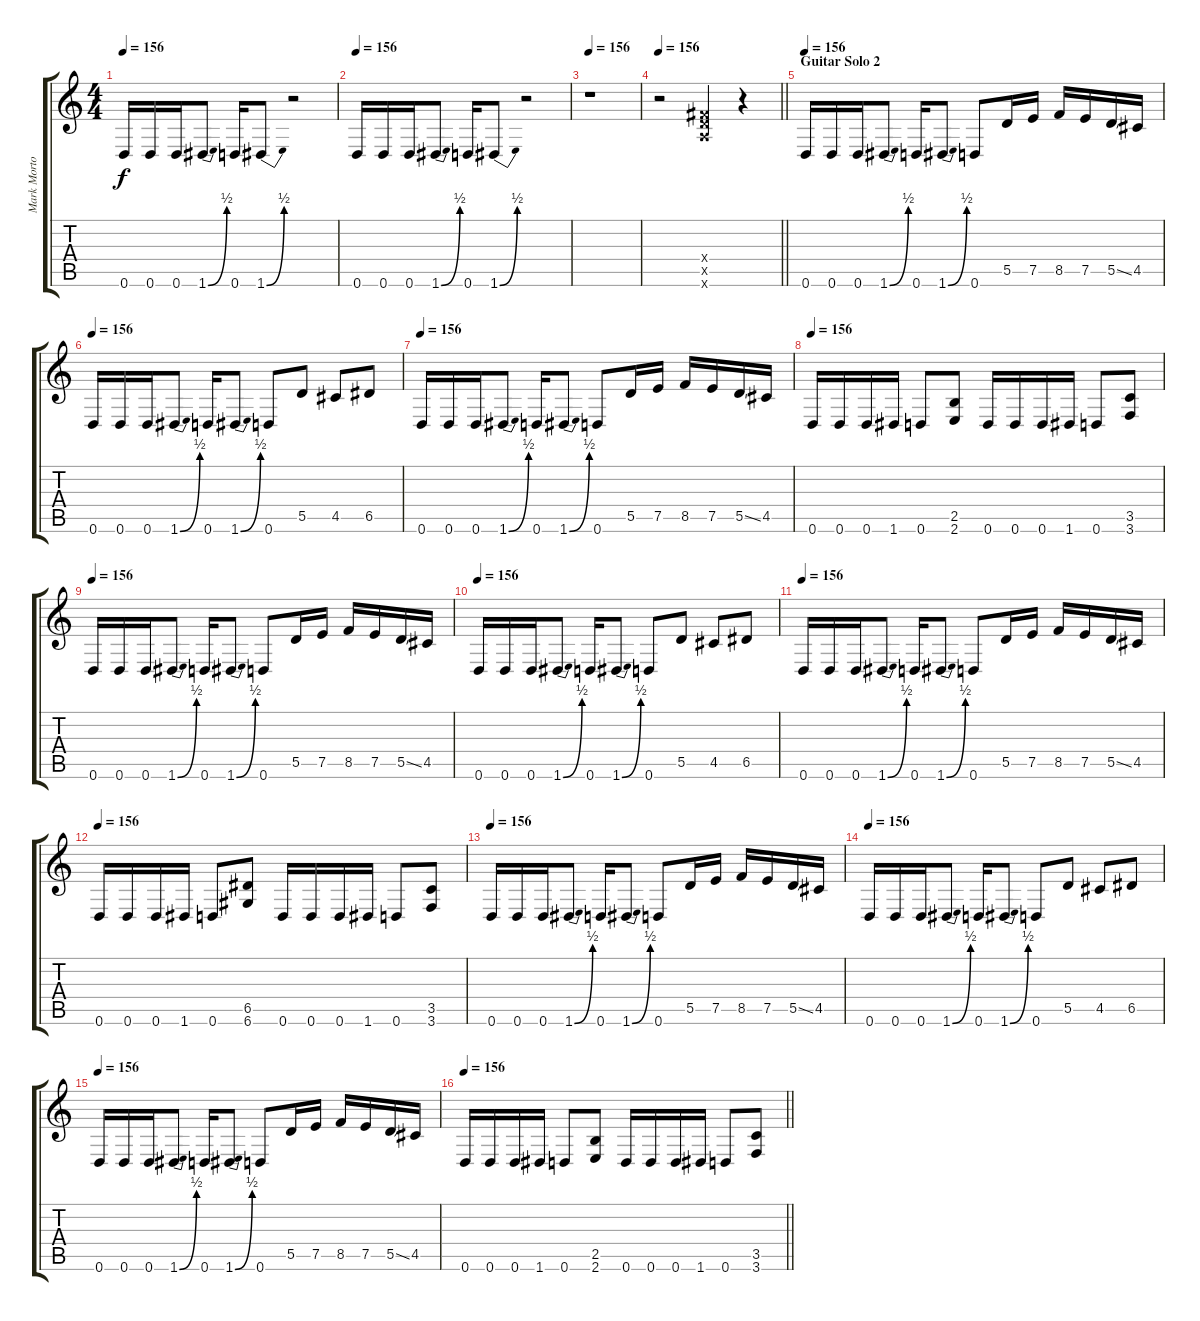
\track ("Mark Morton - Rhythm" "Mark Morto") {instrument distortionguitar}
\staff {score tabs}
\tuning (E4 B3 G3 D3 A2 D2) {hide}
\ts (4 4)
\tempo 156
\clef g2
\ks c
0.6.16{dy f} 0.6.16 0.6.16 1.6{be (bend 0 0 60 2)}.8 0.6.16 1.6{be (bend 0 0 60 2)}.8 r.2 |
\tempo 156
0.6.16 0.6.16 0.6.16 1.6{be (bend 0 0 60 2)}.8 0.6.16 1.6{be (bend 0 0 60 2)}.8 r.2 |
\tempo 156
r.1 |
\tempo 156
\barLineRight lightlight
r.2 (0.4{x} 0.5{x} 16.6{x}).4 r.4 |
\section ("" "Guitar Solo 2")
\tempo 156
0.6.16 0.6.16 0.6.16 1.6{be (bend 0 0 60 2)}.8 0.6.16 1.6{be (bend 0 0 60 2)}.8 0.6.8 5.5.16 7.5.16 8.5.16 7.5.16 5.5{ss}.16 4.5.16 |
\tempo 156
0.6.16 0.6.16 0.6.16 1.6{be (bend 0 0 60 2)}.8 0.6.16 1.6{be (bend 0 0 60 2)}.8 0.6.8 5.5.8 4.5.8 6.5.8 |
\tempo 156
0.6.16 0.6.16 0.6.16 1.6{be (bend 0 0 60 2)}.8 0.6.16 1.6{be (bend 0 0 60 2)}.8 0.6.8 5.5.16 7.5.16 8.5.16 7.5.16 5.5{ss}.16 4.5.16 |
\tempo 156
0.6.16 0.6.16 0.6.16 1.6.16 0.6.8 (2.5 2.6).8 0.6.16 0.6.16 0.6.16 1.6.16 0.6.8 (3.5 3.6).8 |
\tempo 156
0.6.16 0.6.16 0.6.16 1.6{be (bend 0 0 60 2)}.8 0.6.16 1.6{be (bend 0 0 60 2)}.8 0.6.8 5.5.16 7.5.16 8.5.16 7.5.16 5.5{ss}.16 4.5.16 |
\tempo 156
0.6.16 0.6.16 0.6.16 1.6{be (bend 0 0 60 2)}.8 0.6.16 1.6{be (bend 0 0 60 2)}.8 0.6.8 5.5.8 4.5.8 6.5.8 |
\tempo 156
0.6.16 0.6.16 0.6.16 1.6{be (bend 0 0 60 2)}.8 0.6.16 1.6{be (bend 0 0 60 2)}.8 0.6.8 5.5.16 7.5.16 8.5.16 7.5.16 5.5{ss}.16 4.5.16 |
\tempo 156
0.6.16 0.6.16 0.6.16 1.6.16 0.6.8 (6.5 6.6).8 0.6.16 0.6.16 0.6.16 1.6.16 0.6.8 (3.5 3.6).8 |
\tempo 156
0.6.16 0.6.16 0.6.16 1.6{be (bend 0 0 60 2)}.8 0.6.16 1.6{be (bend 0 0 60 2)}.8 0.6.8 5.5.16 7.5.16 8.5.16 7.5.16 5.5{ss}.16 4.5.16 |
\tempo 156
0.6.16 0.6.16 0.6.16 1.6{be (bend 0 0 60 2)}.8 0.6.16 1.6{be (bend 0 0 60 2)}.8 0.6.8 5.5.8 4.5.8 6.5.8 |
\tempo 156
0.6.16 0.6.16 0.6.16 1.6{be (bend 0 0 60 2)}.8 0.6.16 1.6{be (bend 0 0 60 2)}.8 0.6.8 5.5.16 7.5.16 8.5.16 7.5.16 5.5{ss}.16 4.5.16 |
\tempo 156
\barLineRight lightlight
0.6.16 0.6.16 0.6.16 1.6.16 0.6.8 (2.5 2.6).8 0.6.16 0.6.16 0.6.16 1.6.16 0.6.8 (3.5 3.6).8
